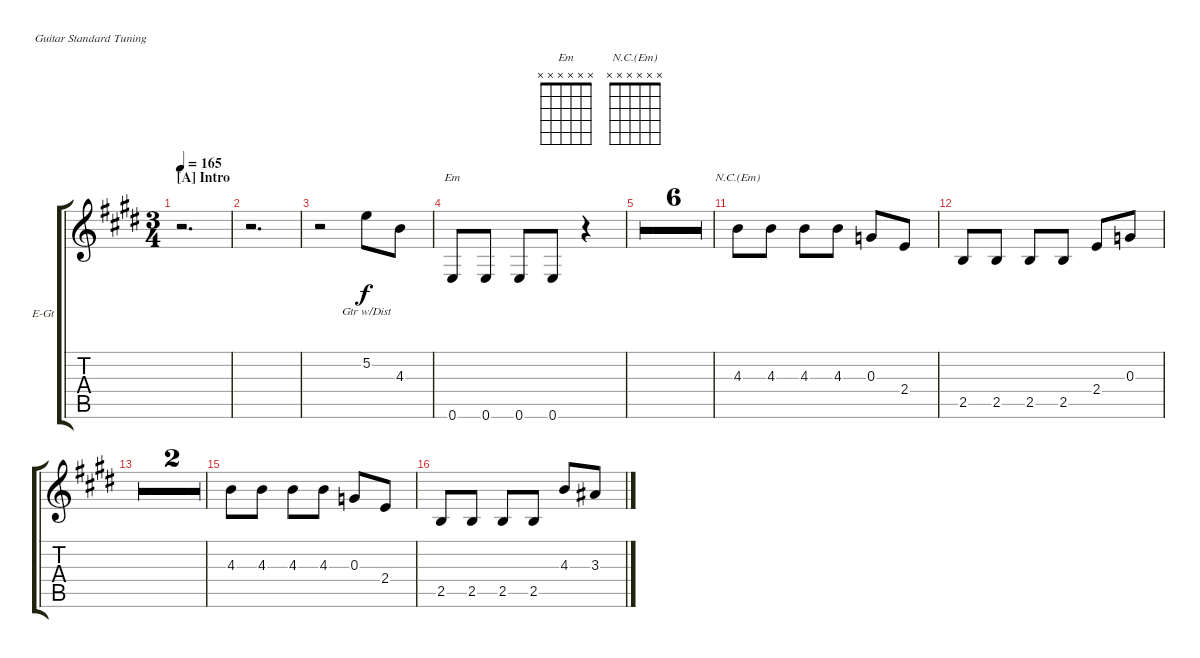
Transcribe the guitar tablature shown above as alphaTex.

\defaultSystemsLayout 4
\bracketExtendMode groupsimilarinstruments
\firstSystemTrackNameOrientation horizontal
\otherSystemsTrackNameOrientation horizontal
\track ("Josh Homme (Gtr 1)" "E-Gt") {multiBarRest instrument distortionguitar}
\staff {score tabs}
\tuning (E4 B3 G3 D3 A2 E2)
\chord ("Em" x x x x x x)
\chord ("N.C.(Em)" x x x x x x)
\ts (3 4)
\section ("A" "Intro")
\tempo 165
\clef g2
\ks e
r.2{d dy f instrument distortionguitar} |
r.2{d} |
r.2 5.2.8{lyrics (0 "Gtr w/Dist") lyrics (1 "") lyrics (2 "") lyrics (3 "") lyrics (4 "")} 4.3.8 |
0.6.8{ch "Em"} 0.6.8 0.6.8 0.6.8 r.4 |
\simile firstofdouble
|
\simile secondofdouble
|
\simile firstofdouble
|
\simile secondofdouble
|
\simile firstofdouble
|
\simile secondofdouble
|
\simile none
4.3.8{ch "N.C.(Em)"} 4.3.8 4.3.8 4.3.8 0.3.8 2.4.8 |
2.5.8 2.5.8 2.5.8 2.5.8 2.4.8 0.3.8 |
\simile firstofdouble
|
\simile secondofdouble
|
\simile none
4.3.8 4.3.8 4.3.8 4.3.8 0.3.8 2.4.8 |
2.5.8 2.5.8 2.5.8 2.5.8 4.3.8 3.3.8
